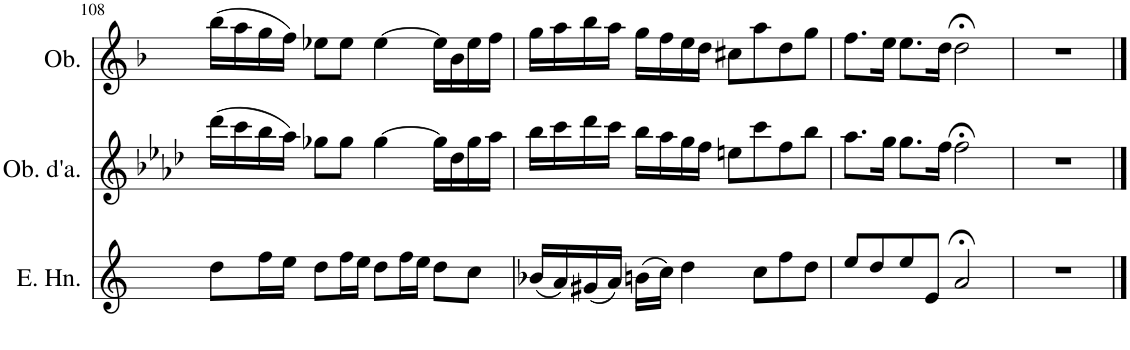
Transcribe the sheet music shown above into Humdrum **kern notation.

**kern	**kern	**kern
*part3	*part2	*part1
*staff3	*staff2	*staff1
*I"English Horn	*I"Oboe d'amore	*I"Oboe
*I'E. Hn.	*I'Ob. d'a.	*I'Ob.
!!LO:PB:g=z
*clefG2	*clefG2	*clefG2
*Trd4c7	*Trd2c3	*
*k[]	*k[b-e-a-d-]	*k[b-]
*M4/4	*M4/4	*M4/4
*met(c)	*met(c)	*met(c)
=108	=108	=108
8dd\L	(16ddd-\LL	(16bb-\LL
.	16ccc\	16aa\
16ff\L	16bb-\	16gg\
16ee\JJ	16aa-\JJ)	16ff\JJ)
8dd\L	8gg-X\L	8ee-X\L
16ff\L	8gg-\J	8ee-\J
16ee\JJ	.	.
8dd\L	[4gg-\	[4ee-\
16ff\L	.	.
16ee\JJ	.	.
8dd\L	16gg-\LL]	16ee-\LL]
.	16dd-\	16b-\
8cc\J	16gg-\	16ee-\
.	16aa-\JJ	16ff\JJ
=109	=109	=109
(16b-X/LL	16bb-\LL	16gg\LL
16a/)	16ccc\	16aa\
(16g#X/	16ddd-\	16bb-\
16a/JJ)	16ccc\JJ	16aa\JJ
(16bn\LL	16bb-\LL	16gg\LL
16cc\JJ)	16aa-\	16ff\
4dd\	16gg\	16ee\
.	16ff\JJ	16dd\JJ
.	8een\L	8cc#X\L
8cc\L	8ccc\	8aa\
8ff\	8ff\	8dd\
8dd\J	8bb-\J	8gg\J
=110	=110	=110
8ee/L	8.aa-\L	8.ff\L
8dd/	.	.
.	16gg\Jk	16ee\Jk
8ee/	8.gg\L	8.ee\L
8e/J	.	.
.	16ff\Jk	16dd\Jk
2a;</	2ff;<\	2dd;<\
=111	=111	=111
1r	1r	1r
==	==	==
*-	*-	*-
